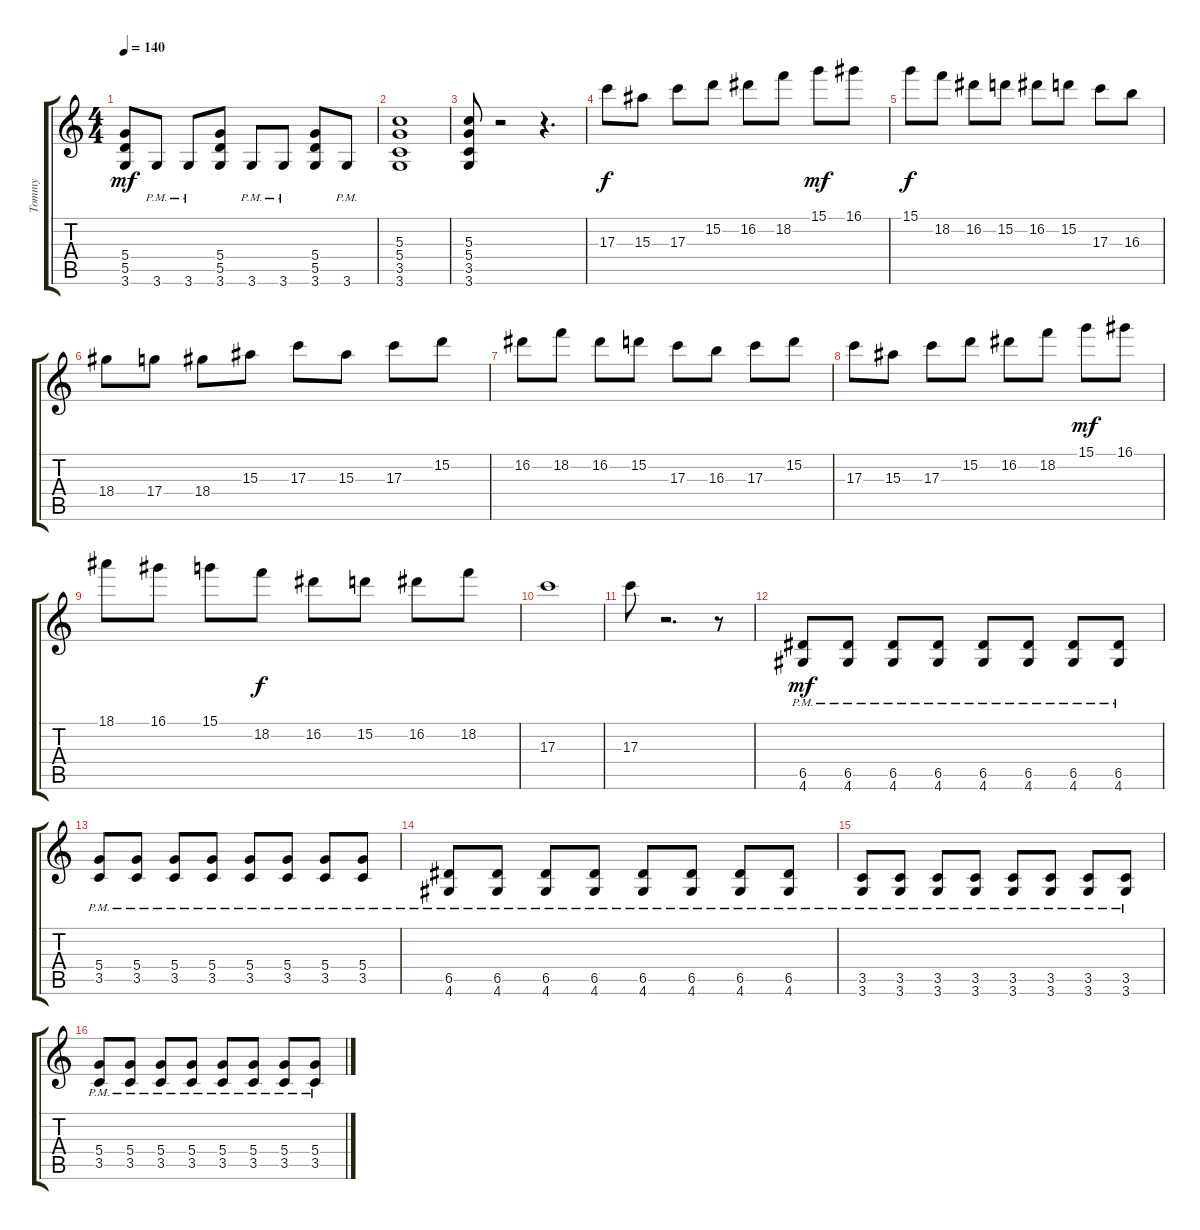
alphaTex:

\track ("Tommy" "Tommy") {instrument distortionguitar}
\staff {score tabs}
\tuning (E4 B3 G3 D3 A2 E2) {hide}
\ts (4 4)
\tempo 140
\clef g2
\ks c
(5.4 5.5 3.6).8{dy mf} 3.6{pm}.8 3.6{pm}.8 (5.4 5.5 3.6).8 3.6{pm}.8 3.6{pm}.8 (5.4 5.5 3.6).8 3.6{pm}.8 |
(5.3 5.4 3.5 3.6).1 |
(5.3 5.4 3.5 3.6).8 r.2 r.4{d} |
17.3.8{dy f} 15.3.8 17.3.8 15.2.8 16.2.8 18.2.8 15.1.8{dy mf} 16.1.8 |
15.1.8{dy f} 18.2.8 16.2.8 15.2.8 16.2.8 15.2.8 17.3.8 16.3.8 |
18.4.8 17.4.8 18.4.8 15.3.8 17.3.8 15.3.8 17.3.8 15.2.8 |
16.2.8 18.2.8 16.2.8 15.2.8 17.3.8 16.3.8 17.3.8 15.2.8 |
17.3.8 15.3.8 17.3.8 15.2.8 16.2.8 18.2.8 15.1.8{dy mf} 16.1.8 |
18.1.8 16.1.8 15.1.8 18.2.8{dy f} 16.2.8 15.2.8 16.2.8 18.2.8 |
17.3.1 |
17.3.8 r.2{d} r.8 |
(6.5{pm} 4.6{pm}).8{dy mf} (6.5{pm} 4.6{pm}).8 (6.5{pm} 4.6{pm}).8 (6.5{pm} 4.6{pm}).8 (6.5{pm} 4.6{pm}).8 (6.5{pm} 4.6{pm}).8 (6.5{pm} 4.6{pm}).8 (6.5{pm} 4.6{pm}).8 |
(5.4{pm} 3.5{pm}).8 (5.4{pm} 3.5{pm}).8 (5.4{pm} 3.5{pm}).8 (5.4{pm} 3.5{pm}).8 (5.4{pm} 3.5{pm}).8 (5.4{pm} 3.5{pm}).8 (5.4{pm} 3.5{pm}).8 (5.4{pm} 3.5{pm}).8 |
(6.5{pm} 4.6{pm}).8 (6.5{pm} 4.6{pm}).8 (6.5{pm} 4.6{pm}).8 (6.5{pm} 4.6{pm}).8 (6.5{pm} 4.6{pm}).8 (6.5{pm} 4.6{pm}).8 (6.5{pm} 4.6{pm}).8 (6.5{pm} 4.6{pm}).8 |
(3.5{pm} 3.6{pm}).8 (3.5{pm} 3.6{pm}).8 (3.5{pm} 3.6{pm}).8 (3.5{pm} 3.6{pm}).8 (3.5{pm} 3.6{pm}).8 (3.5{pm} 3.6{pm}).8 (3.5{pm} 3.6{pm}).8 (3.5{pm} 3.6{pm}).8 |
(5.4{pm} 3.5{pm}).8 (5.4{pm} 3.5{pm}).8 (5.4{pm} 3.5{pm}).8 (5.4{pm} 3.5{pm}).8 (5.4{pm} 3.5{pm}).8 (5.4{pm} 3.5{pm}).8 (5.4{pm} 3.5{pm}).8 (5.4{pm} 3.5{pm}).8
